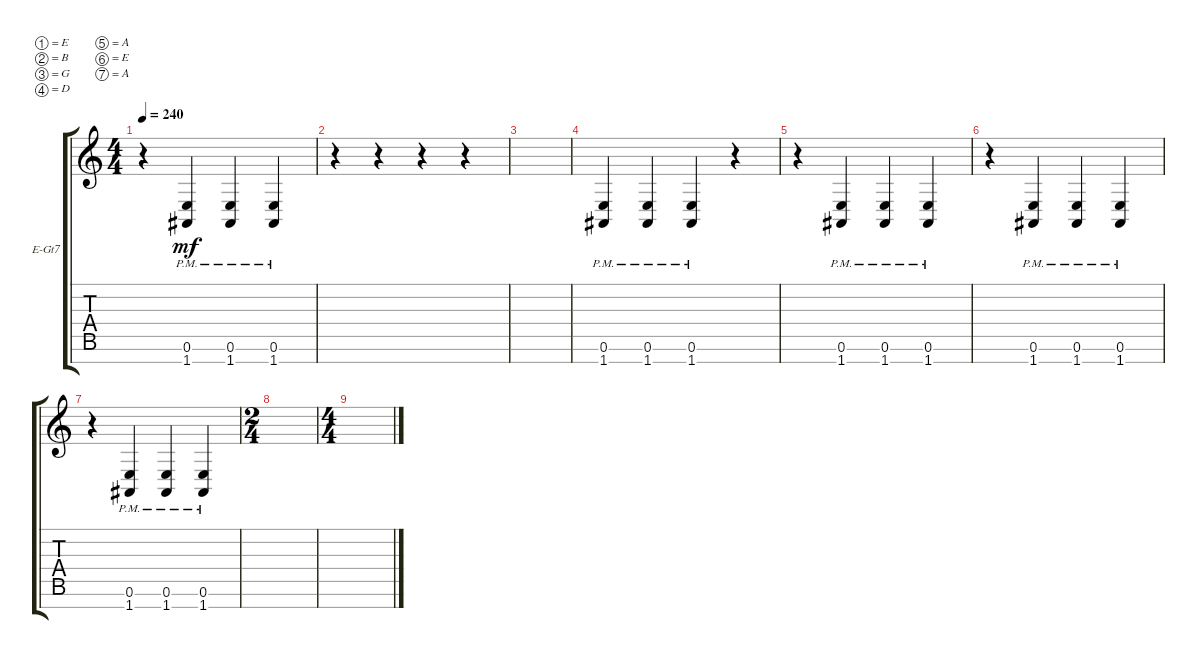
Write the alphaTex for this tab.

\defaultSystemsLayout 4
\bracketExtendMode groupsimilarinstruments
\firstSystemTrackNameOrientation horizontal
\otherSystemsTrackNameOrientation horizontal
\track ("Electric Guitar" "E-Gt7") {instrument distortionguitar}
\staff {score tabs}
\tuning (E4 B3 G3 D3 A2 E2 A1)
\ts (4 4)
\tempo 240
\clef g2
\ks c
r.4{dy mf} (1.7{pm} 0.6{pm}).4 (1.7{pm} 0.6{pm}).4 (1.7{pm} 0.6{pm}).4 |
r.4 r.4 r.4 r.4 |
|
(1.7{pm} 0.6{pm}).4 (1.7{pm} 0.6{pm}).4 (1.7{pm} 0.6{pm}).4 r.4 |
r.4 (1.7{pm} 0.6{pm}).4 (1.7{pm} 0.6{pm}).4 (1.7{pm} 0.6{pm}).4 |
r.4 (1.7{pm} 0.6{pm}).4 (1.7{pm} 0.6{pm}).4 (1.7{pm} 0.6{pm}).4 |
r.4 (1.7{pm} 0.6{pm}).4 (1.7{pm} 0.6{pm}).4 (1.7{pm} 0.6{pm}).4 |
\ts (2 4)
|
\ts (4 4)
